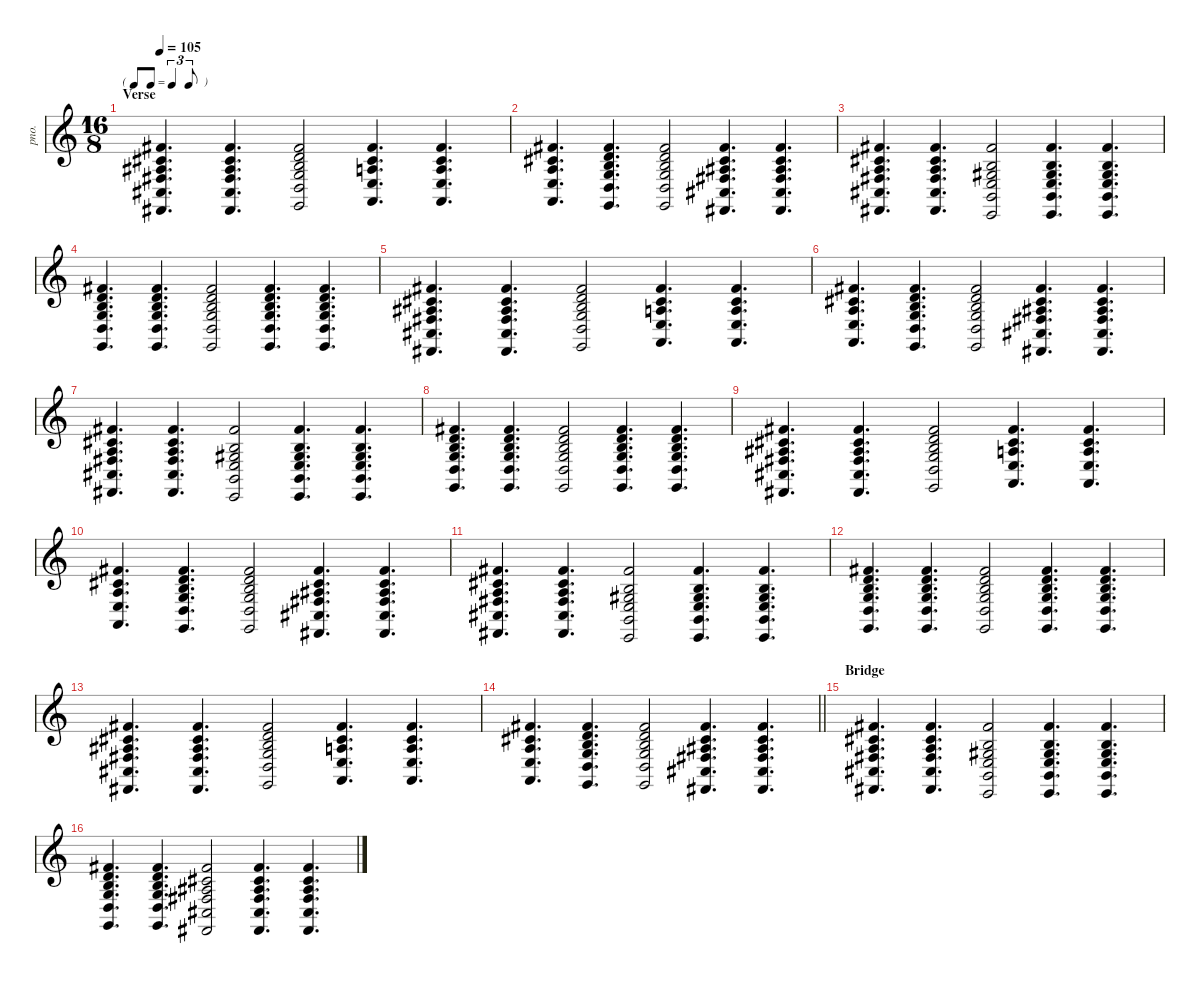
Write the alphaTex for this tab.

\defaultSystemsLayout 4
\hideDynamics
\bracketExtendMode nobrackets
\otherSystemsTrackNameOrientation horizontal
\track ("Piano" "pno.") {instrument acousticgrandpiano}
\staff {score}
\tuning (E4 B3 G3 D3 A2 E2)
\ts (16 8)
\tf triplet8th
\section ("" "Verse")
\tempo 105
\clef g2
\ks c
(2.1{acc #} 2.2{acc #} 3.3{acc #} 4.4{acc #} 4.5{acc #} 2.6{acc #}).4{d dy f beam Up} (2.1{acc #} 2.2{acc #} 3.3{acc #} 4.4{acc #} 4.5{acc #} 2.6{acc #}).4{d beam Up} (2.1{acc #} 3.2 4.3 5.4 5.5 3.6).2{beam Up} (2.1{acc #} 2.2{acc #} 2.3 2.4 0.5).4{d beam Up} (2.1{acc #} 2.2{acc #} 2.3 2.4 0.5).4{d beam Up} |
(2.1{acc #} 2.2{acc #} 2.3 2.4 0.5).4{d beam Up} (2.1{acc #} 3.2 4.3 5.4 5.5 3.6).4{d beam Up} (2.1{acc #} 3.2 4.3 5.4 5.5 3.6).2{beam Up} (2.1{acc #} 2.2{acc #} 3.3{acc #} 4.4{acc #} 4.5{acc #} 2.6{acc #}).4{d beam Up} (2.1{acc #} 2.2{acc #} 3.3{acc #} 4.4{acc #} 4.5{acc #} 2.6{acc #}).4{d beam Up} |
(2.1{acc #} 2.2{acc #} 2.3 4.4{acc #} 4.5{acc #} 2.6{acc #}).4{d beam Up} (2.1{acc #} 2.2{acc #} 2.3 4.4{acc #} 4.5{acc #} 2.6{acc #}).4{d beam Up} (2.1{acc #} 0.2 1.3{acc #} 2.4 2.5 0.6).2{beam Up} (2.1{acc #} 0.2 1.3{acc #} 2.4 2.5 0.6).4{d beam Up} (2.1{acc #} 0.2 1.3{acc #} 2.4 2.5 0.6).4{d beam Up} |
(2.1{acc #} 3.2 4.3 5.4 5.5 3.6).4{d beam Up} (2.1{acc #} 3.2 4.3 5.4 5.5 3.6).4{d beam Up} (2.1{acc #} 3.2 4.3 5.4 5.5 3.6).2{beam Up} (2.1{acc #} 3.2 4.3 5.4 5.5 3.6).4{d beam Up} (2.1{acc #} 3.2 4.3 5.4 5.5 3.6).4{d beam Up} |
(2.1{acc #} 2.2{acc #} 3.3{acc #} 4.4{acc #} 4.5{acc #} 2.6{acc #}).4{d beam Up} (2.1{acc #} 2.2{acc #} 3.3{acc #} 4.4{acc #} 4.5{acc #} 2.6{acc #}).4{d beam Up} (2.1{acc #} 3.2 4.3 5.4 5.5 3.6).2{beam Up} (2.1{acc #} 2.2{acc #} 2.3 2.4 0.5).4{d beam Up} (2.1{acc #} 2.2{acc #} 2.3 2.4 0.5).4{d beam Up} |
(2.1{acc #} 2.2{acc #} 2.3 2.4 0.5).4{d beam Up} (2.1{acc #} 3.2 4.3 5.4 5.5 3.6).4{d beam Up} (2.1{acc #} 3.2 4.3 5.4 5.5 3.6).2{beam Up} (2.1{acc #} 2.2{acc #} 3.3{acc #} 4.4{acc #} 4.5{acc #} 2.6{acc #}).4{d beam Up} (2.1{acc #} 2.2{acc #} 3.3{acc #} 4.4{acc #} 4.5{acc #} 2.6{acc #}).4{d beam Up} |
(2.1{acc #} 2.2{acc #} 2.3 4.4{acc #} 4.5{acc #} 2.6{acc #}).4{d beam Up} (2.1{acc #} 2.2{acc #} 2.3 4.4{acc #} 4.5{acc #} 2.6{acc #}).4{d beam Up} (2.1{acc #} 0.2 1.3{acc #} 2.4 2.5 0.6).2{beam Up} (2.1{acc #} 0.2 1.3{acc #} 2.4 2.5 0.6).4{d beam Up} (2.1{acc #} 0.2 1.3{acc #} 2.4 2.5 0.6).4{d beam Up} |
(2.1{acc #} 3.2 4.3 5.4 5.5 3.6).4{d beam Up} (2.1{acc #} 3.2 4.3 5.4 5.5 3.6).4{d beam Up} (2.1{acc #} 3.2 4.3 5.4 5.5 3.6).2{beam Up} (2.1{acc #} 3.2 4.3 5.4 5.5 3.6).4{d beam Up} (2.1{acc #} 3.2 4.3 5.4 5.5 3.6).4{d beam Up} |
(2.1{acc #} 2.2{acc #} 3.3{acc #} 4.4{acc #} 4.5{acc #} 2.6{acc #}).4{d beam Up} (2.1{acc #} 2.2{acc #} 3.3{acc #} 4.4{acc #} 4.5{acc #} 2.6{acc #}).4{d beam Up} (2.1{acc #} 3.2 4.3 5.4 5.5 3.6).2{beam Up} (2.1{acc #} 2.2{acc #} 2.3 2.4 0.5).4{d beam Up} (2.1{acc #} 2.2{acc #} 2.3 2.4 0.5).4{d beam Up} |
(2.1{acc #} 2.2{acc #} 2.3 2.4 0.5).4{d beam Up} (2.1{acc #} 3.2 4.3 5.4 5.5 3.6).4{d beam Up} (2.1{acc #} 3.2 4.3 5.4 5.5 3.6).2{beam Up} (2.1{acc #} 2.2{acc #} 3.3{acc #} 4.4{acc #} 4.5{acc #} 2.6{acc #}).4{d beam Up} (2.1{acc #} 2.2{acc #} 3.3{acc #} 4.4{acc #} 4.5{acc #} 2.6{acc #}).4{d beam Up} |
(2.1{acc #} 2.2{acc #} 2.3 4.4{acc #} 4.5{acc #} 2.6{acc #}).4{d beam Up} (2.1{acc #} 2.2{acc #} 2.3 4.4{acc #} 4.5{acc #} 2.6{acc #}).4{d beam Up} (2.1{acc #} 0.2 1.3{acc #} 2.4 2.5 0.6).2{beam Up} (2.1{acc #} 0.2 1.3{acc #} 2.4 2.5 0.6).4{d beam Up} (2.1{acc #} 0.2 1.3{acc #} 2.4 2.5 0.6).4{d beam Up} |
(2.1{acc #} 3.2 4.3 5.4 5.5 3.6).4{d beam Up} (2.1{acc #} 3.2 4.3 5.4 5.5 3.6).4{d beam Up} (2.1{acc #} 3.2 4.3 5.4 5.5 3.6).2{beam Up} (2.1{acc #} 3.2 4.3 5.4 5.5 3.6).4{d beam Up} (2.1{acc #} 3.2 4.3 5.4 5.5 3.6).4{d beam Up} |
(2.1{acc #} 2.2{acc #} 3.3{acc #} 4.4{acc #} 4.5{acc #} 2.6{acc #}).4{d beam Up} (2.1{acc #} 2.2{acc #} 3.3{acc #} 4.4{acc #} 4.5{acc #} 2.6{acc #}).4{d beam Up} (2.1{acc #} 3.2 4.3 5.4 5.5 3.6).2{beam Up} (2.1{acc #} 2.2{acc #} 2.3 2.4 0.5).4{d beam Up} (2.1{acc #} 2.2{acc #} 2.3 2.4 0.5).4{d beam Up} |
\barLineRight lightlight
(2.1{acc #} 2.2{acc #} 2.3 2.4 0.5).4{d beam Up} (2.1{acc #} 3.2 4.3 5.4 5.5 3.6).4{d beam Up} (2.1{acc #} 3.2 4.3 5.4 5.5 3.6).2{beam Up} (2.1{acc #} 2.2{acc #} 3.3{acc #} 4.4{acc #} 4.5{acc #} 2.6{acc #}).4{d beam Up} (2.1{acc #} 2.2{acc #} 3.3{acc #} 4.4{acc #} 4.5{acc #} 2.6{acc #}).4{d beam Up} |
\section ("" "Bridge")
(2.1{acc #} 2.2{acc #} 2.3 4.4{acc #} 4.5{acc #} 2.6{acc #}).4{d beam Up} (2.1{acc #} 2.2{acc #} 2.3 4.4{acc #} 4.5{acc #} 2.6{acc #}).4{d beam Up} (2.1{acc #} 0.2 1.3{acc #} 2.4 2.5 0.6).2{beam Up} (2.1{acc #} 0.2 1.3{acc #} 2.4 2.5 0.6).4{d beam Up} (2.1{acc #} 0.2 1.3{acc #} 2.4 2.5 0.6).4{d beam Up} |
(2.1{acc #} 3.2 4.3 5.4 5.5 3.6).4{d beam Up} (2.1{acc #} 3.2 4.3 5.4 5.5 3.6).4{d beam Up} (2.1{acc #} 2.2{acc #} 3.3{acc #} 4.4{acc #} 4.5{acc #} 2.6{acc #}).2{beam Up} (2.1{acc #} 2.2{acc #} 3.3{acc #} 4.4{acc #} 4.5{acc #} 2.6{acc #}).4{d beam Up} (2.1{acc #} 2.2{acc #} 3.3{acc #} 4.4{acc #} 4.5{acc #} 2.6{acc #}).4{d beam Up}
